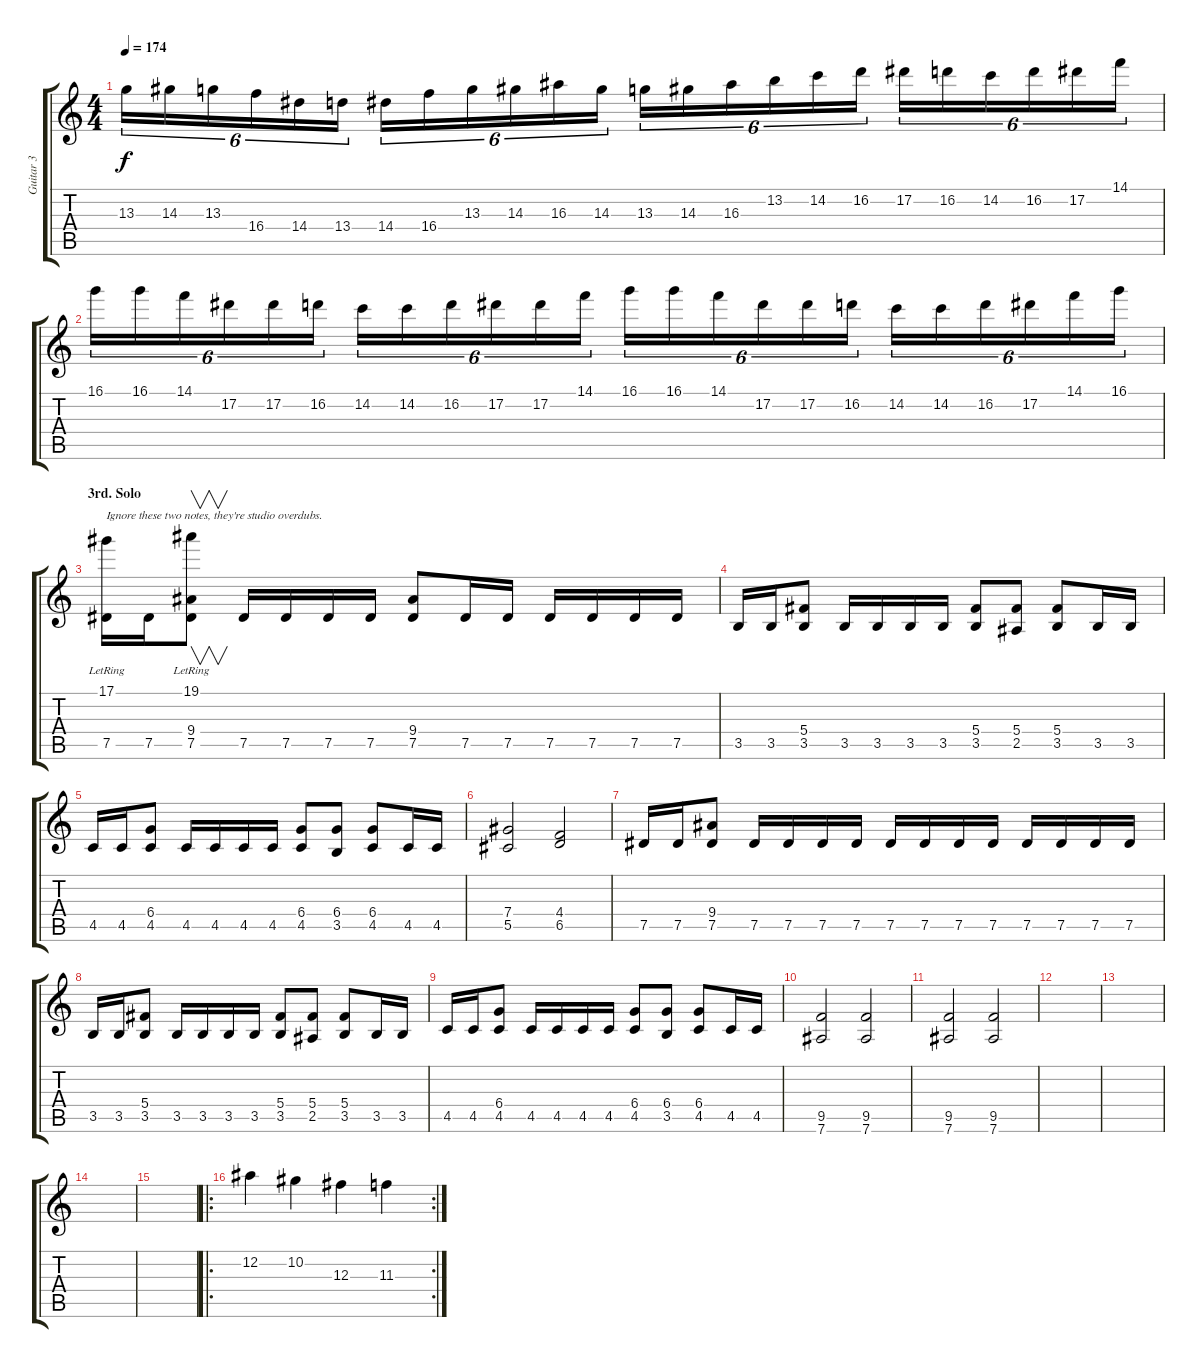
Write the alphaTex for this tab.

\track ("Guitar 3" "Guitar 3") {instrument distortionguitar}
\staff {score tabs}
\tuning (Eb4 Bb3 Gb3 Db3 Ab2 Eb2) {hide}
\ts (4 4)
\tempo 174
\clef g2
\ks c
13.3.16{tu (6 4) dy f} 14.3.16{tu (6 4)} 13.3.16{tu (6 4)} 16.4.16{tu (6 4)} 14.4.16{tu (6 4)} 13.4.16{tu (6 4)} 14.4.16{tu (6 4)} 16.4.16{tu (6 4)} 13.3.16{tu (6 4)} 14.3.16{tu (6 4)} 16.3.16{tu (6 4)} 14.3.16{tu (6 4)} 13.3.16{tu (6 4)} 14.3.16{tu (6 4)} 16.3.16{tu (6 4)} 13.2.16{tu (6 4)} 14.2.16{tu (6 4)} 16.2.16{tu (6 4)} 17.2.16{tu (6 4)} 16.2.16{tu (6 4)} 14.2.16{tu (6 4)} 16.2.16{tu (6 4)} 17.2.16{tu (6 4)} 14.1.16{tu (6 4)} |
16.1.16{tu (6 4)} 16.1.16{tu (6 4)} 14.1.16{tu (6 4)} 17.2.16{tu (6 4)} 17.2.16{tu (6 4)} 16.2.16{tu (6 4)} 14.2.16{tu (6 4)} 14.2.16{tu (6 4)} 16.2.16{tu (6 4)} 17.2.16{tu (6 4)} 17.2.16{tu (6 4)} 14.1.16{tu (6 4)} 16.1.16{tu (6 4)} 16.1.16{tu (6 4)} 14.1.16{tu (6 4)} 17.2.16{tu (6 4)} 17.2.16{tu (6 4)} 16.2.16{tu (6 4)} 14.2.16{tu (6 4)} 14.2.16{tu (6 4)} 16.2.16{tu (6 4)} 17.2.16{tu (6 4)} 14.1.16{tu (6 4)} 16.1.16{tu (6 4)} |
\section ("" "3rd. Solo")
(17.1{lr} 7.5).16{txt "Ignore these two notes, they're studio overdubs."} 7.5.16 (19.1{lr} 9.4 7.5).8{v} 7.5.16 7.5.16 7.5.16 7.5.16 (9.4 7.5).8 7.5.16 7.5.16 7.5.16 7.5.16 7.5.16 7.5.16 |
3.5.16 3.5.16 (5.4 3.5).8 3.5.16 3.5.16 3.5.16 3.5.16 (5.4 3.5).8 (5.4 2.5).8 (5.4 3.5).8 3.5.16 3.5.16 |
4.5.16 4.5.16 (6.4 4.5).8 4.5.16 4.5.16 4.5.16 4.5.16 (6.4 4.5).8 (6.4 3.5).8 (6.4 4.5).8 4.5.16 4.5.16 |
(7.4 5.5).2 (4.4 6.5).2 |
7.5.16 7.5.16 (9.4 7.5).8 7.5.16 7.5.16 7.5.16 7.5.16 7.5.16 7.5.16 7.5.16 7.5.16 7.5.16 7.5.16 7.5.16 7.5.16 |
3.5.16 3.5.16 (5.4 3.5).8 3.5.16 3.5.16 3.5.16 3.5.16 (5.4 3.5).8 (5.4 2.5).8 (5.4 3.5).8 3.5.16 3.5.16 |
4.5.16 4.5.16 (6.4 4.5).8 4.5.16 4.5.16 4.5.16 4.5.16 (6.4 4.5).8 (6.4 3.5).8 (6.4 4.5).8 4.5.16 4.5.16 |
(9.5 7.6).2 (9.5 7.6).2 |
(9.5 7.6).2 (9.5 7.6).2 |
|
|
|
|
\ro
\rc 2
12.2.4 10.2.4 12.3.4 11.3.4
